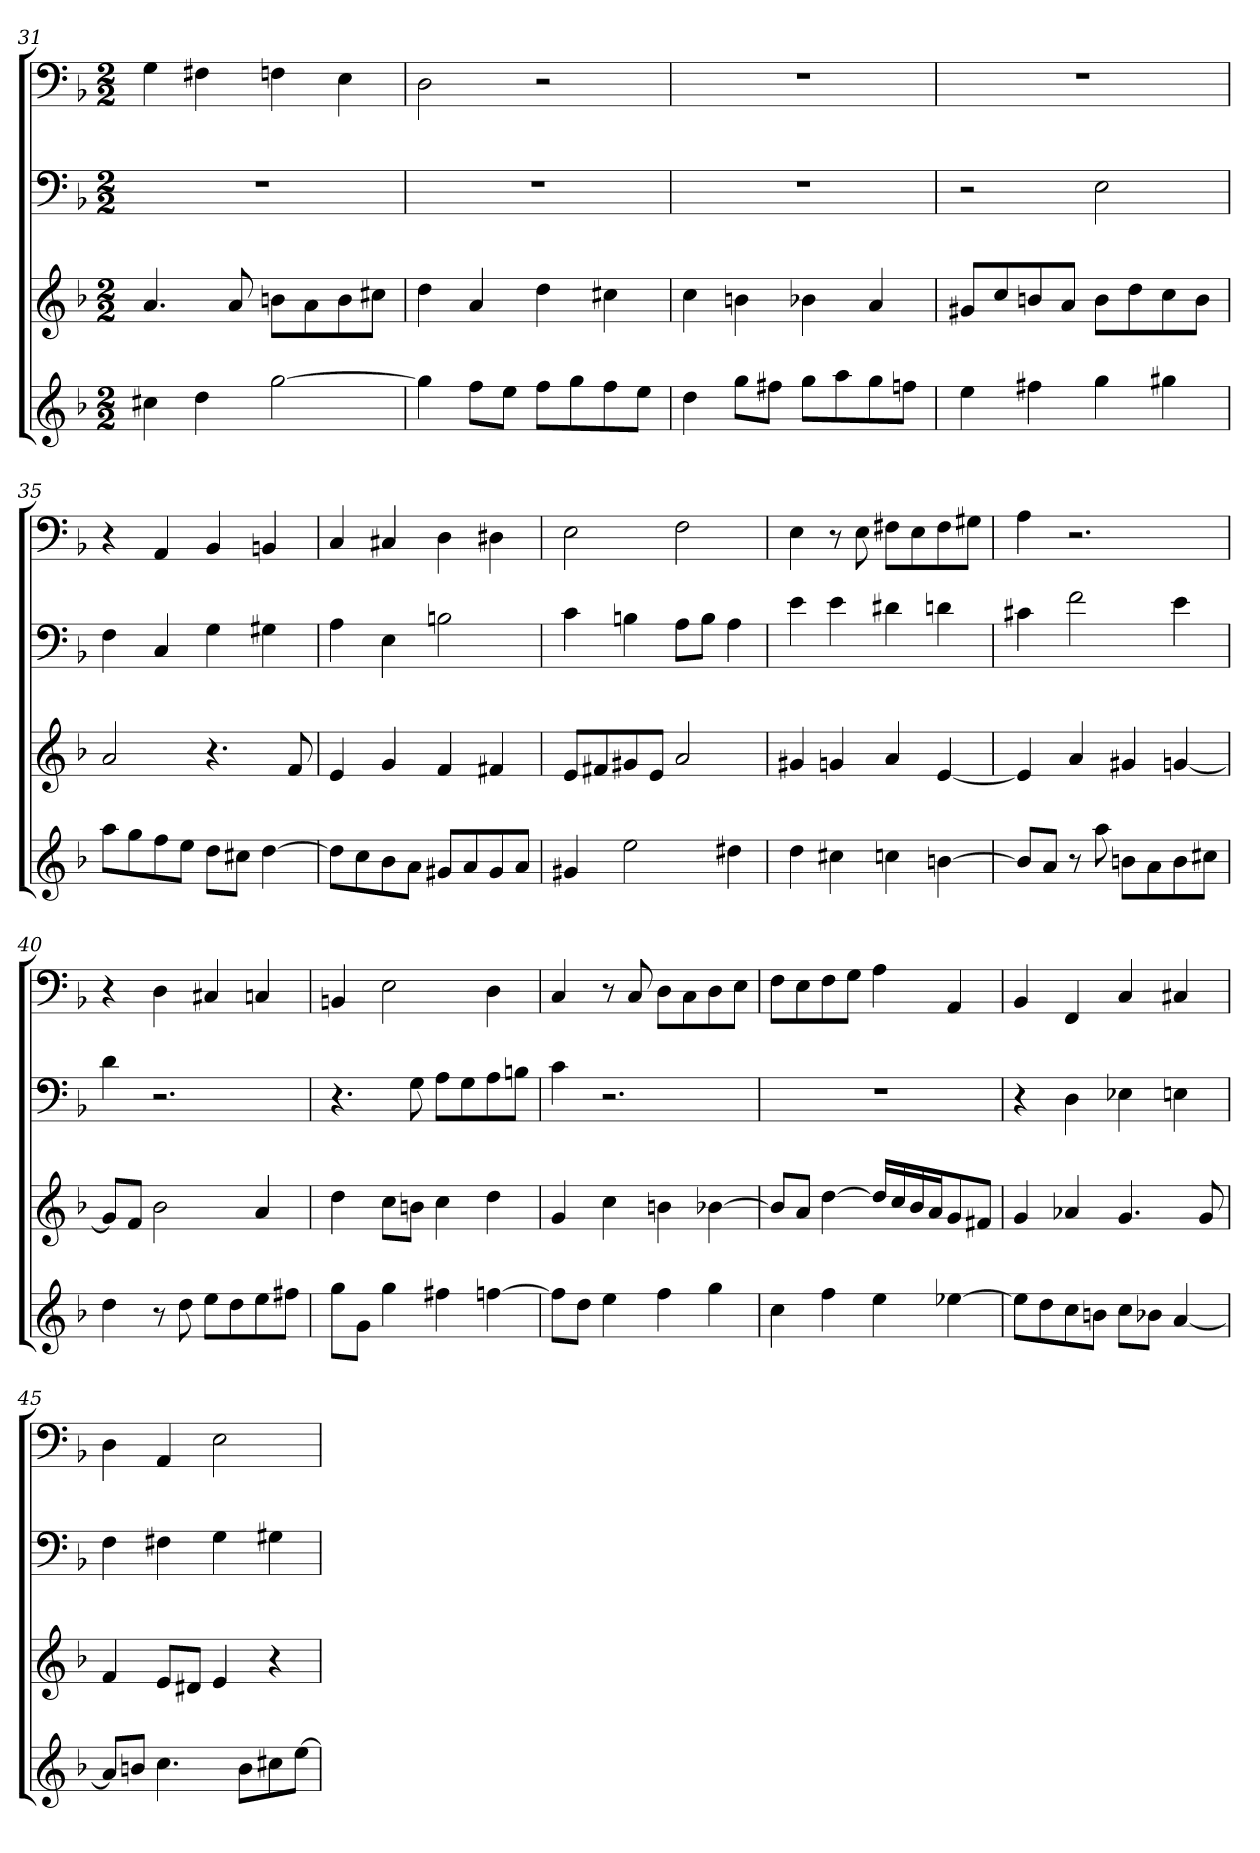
**kern	**kern	**kern	**kern
*part4	*part3	*part2	*part1
*staff4	*staff3	*staff2	*staff1
*k[b-]	*k[b-]	*k[b-]	*k[b-]
*d:	*d:	*d:	*d:
*M2/2	*M2/2	*M2/2	*M2/2
=31	=31	=31	=31
4cc#X	4.a	1r	4G
4dd	.	.	4F#X
.	8a	.	.
[2gg	8bnL	.	4Fn
.	8a	.	.
.	8b	.	4E
.	8cc#XJ	.	.
=32	=32	=32	=32
4gg]	4dd	1r	2D
8ffL	4a	.	.
8eeJ	.	.	.
8ffL	4dd	.	2r
8gg	.	.	.
8ff	4cc#X	.	.
8eeJ	.	.	.
=33	=33	=33	=33
4dd	4cc	1r	1r
8ggL	4bn	.	.
8ff#XJ	.	.	.
8ggL	4b-X	.	.
8aa	.	.	.
8gg	4a	.	.
8ffnJ	.	.	.
=34	=34	=34	=34
4ee	8g#XL	2r	1r
.	8cc	.	.
4ff#X	8bn	.	.
.	8aJ	.	.
4gg	8bL	2E	.
.	8dd	.	.
4gg#X	8cc	.	.
.	8bJ	.	.
=35	=35	=35	=35
8aaL	2a	4F	4r
8gg	.	.	.
8ff	.	4C	4AA
8eeJ	.	.	.
8ddL	4.r	4G	4BB-
8cc#XJ	.	.	.
[4dd	.	4G#X	4BBn
.	8f	.	.
=36	=36	=36	=36
8ddL]	4e	4A	4C
8cc	.	.	.
8b-	4g	4E	4C#X
8aJ	.	.	.
8g#XL	4f	2Bn	4D
8a	.	.	.
8g#	4f#X	.	4D#X
8aJ	.	.	.
=37	=37	=37	=37
4g#X	8eL	4c	2E
.	8f#X	.	.
2ee	8g#X	4Bn	.
.	8eJ	.	.
.	2a	8AL	2F
.	.	8BJ	.
4dd#X	.	4A	.
=38	=38	=38	=38
4dd	4g#X	4e	4E
4cc#X	4gn	4e	8r
.	.	.	8E
4ccn	4a	4d#X	8F#XL
.	.	.	8E
[4bn	[4e	4dn	8F#
.	.	.	8G#XJ
=39	=39	=39	=39
8bL]	4e]	4c#X	4A
8aJ	.	.	.
8r	4a	2f	2.r
8aa	.	.	.
8bnL	4g#X	.	.
8a	.	.	.
8b	[4gn	4e	.
8cc#XJ	.	.	.
=40	=40	=40	=40
4dd	8gL]	4d	4r
.	8fJ	.	.
8r	2b-	2.r	4D
8dd	.	.	.
8eeL	.	.	4C#X
8dd	.	.	.
8ee	4a	.	4Cn
8ff#XJ	.	.	.
=41	=41	=41	=41
8ggL	4dd	4.r	4BBn
8gJ	.	.	.
4gg	8ccL	.	2E
.	8bnJ	8G	.
4ff#X	4cc	8AL	.
.	.	8G	.
[4ffn	4dd	8A	4D
.	.	8BnJ	.
=42	=42	=42	=42
8ffL]	4g	4c	4C
8ddJ	.	.	.
4ee	4cc	2.r	8r
.	.	.	8C
4ff	4bn	.	8DL
.	.	.	8C
4gg	[4b-X	.	8D
.	.	.	8EJ
=43	=43	=43	=43
4cc	8b-L]	1r	8FL
.	8aJ	.	8E
4ff	[4dd	.	8F
.	.	.	8GJ
4ee	16ddLL]	.	4A
.	16cc	.	.
.	16b-	.	.
.	16aJ	.	.
[4ee-X	8g	.	4AA
.	8f#XJ	.	.
=44	=44	=44	=44
8ee-L]	4g	4r	4BB-
8dd	.	.	.
8cc	4a-X	4D	4FF
8bnJ	.	.	.
8ccL	4.g	4E-X	4C
8b-XJ	.	.	.
[4a	.	4En	4C#X
.	8g	.	.
=45	=45	=45	=45
8aL]	4f	4F	4D
8bnJ	.	.	.
4.cc	8eL	4F#X	4AA
.	8d#XJ	.	.
.	4e	4G	2E
8bL	.	.	.
8cc#X	4r	4G#X	.
[8eeJ	.	.	.
=	=	=	=
*-	*-	*-	*-
